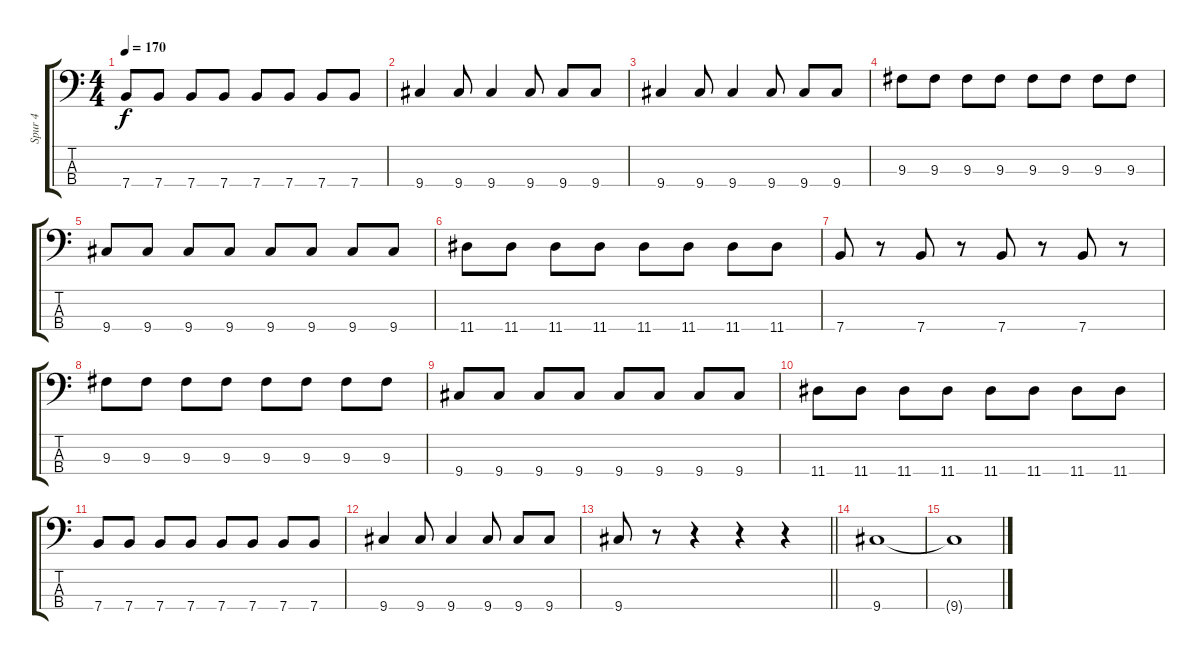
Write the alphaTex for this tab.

\track ("Spur 4" "Spur 4") {instrument electricbasspick}
\staff {score tabs}
\tuning (G2 D2 A1 E1) {hide}
\ts (4 4)
\tempo 170
\clef f4
\ks c
7.4.8{dy f} 7.4.8 7.4.8 7.4.8 7.4.8 7.4.8 7.4.8 7.4.8 |
9.4.4 9.4.8 9.4.4 9.4.8 9.4.8 9.4.8 |
9.4.4 9.4.8 9.4.4 9.4.8 9.4.8 9.4.8 |
9.3.8 9.3.8 9.3.8 9.3.8 9.3.8 9.3.8 9.3.8 9.3.8 |
9.4.8 9.4.8 9.4.8 9.4.8 9.4.8 9.4.8 9.4.8 9.4.8 |
11.4.8 11.4.8 11.4.8 11.4.8 11.4.8 11.4.8 11.4.8 11.4.8 |
7.4.8 r.8 7.4.8 r.8 7.4.8 r.8 7.4.8 r.8 |
9.3.8 9.3.8 9.3.8 9.3.8 9.3.8 9.3.8 9.3.8 9.3.8 |
9.4.8 9.4.8 9.4.8 9.4.8 9.4.8 9.4.8 9.4.8 9.4.8 |
11.4.8 11.4.8 11.4.8 11.4.8 11.4.8 11.4.8 11.4.8 11.4.8 |
7.4.8 7.4.8 7.4.8 7.4.8 7.4.8 7.4.8 7.4.8 7.4.8 |
9.4.4 9.4.8 9.4.4 9.4.8 9.4.8 9.4.8 |
\barLineRight lightlight
9.4.8 r.8 r.4 r.4 r.4 |
9.4.1 |
9.4{t}.1
